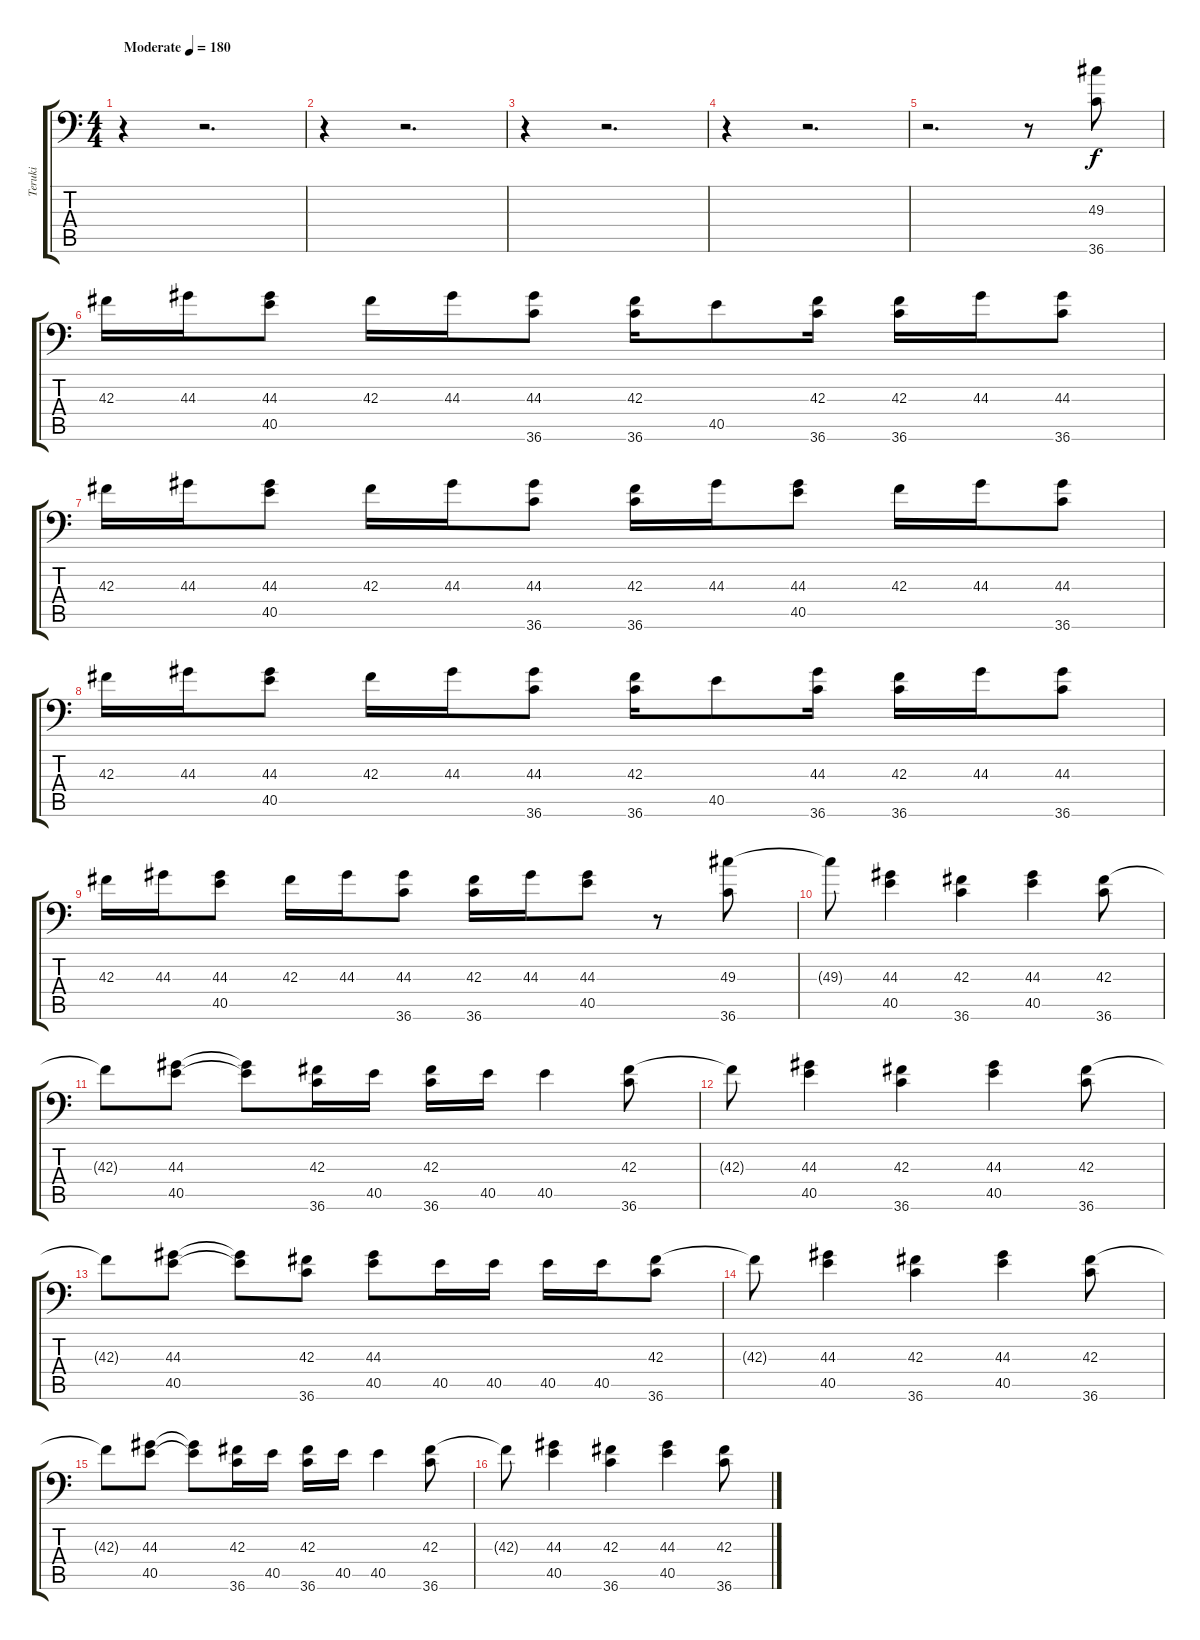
\track ("Teruki" "Teruki") {instrument acousticgrandpiano}
\staff {score tabs}
\tuning (C-1 C-1 C-1 C-1 C-1 C-1) {hide}
\ts (4 4)
\tempo (180 "Moderate")
\clef f4
\ks c
r.4{dy f instrument acousticgrandpiano} r.2{d} |
r.4 r.2{d} |
r.4 r.2{d} |
r.4 r.2{d} |
r.2{d} r.8 (49.3 36.6).8 |
42.3.16 44.3.16 (44.3 40.5).8 42.3.16 44.3.16 (44.3 36.6).8 (42.3 36.6).16 40.5.8 (42.3 36.6).16 (42.3 36.6).16 44.3.16 (44.3 36.6).8 |
42.3.16 44.3.16 (44.3 40.5).8 42.3.16 44.3.16 (44.3 36.6).8 (42.3 36.6).16 44.3.16 (44.3 40.5).8 42.3.16 44.3.16 (44.3 36.6).8 |
42.3.16 44.3.16 (44.3 40.5).8 42.3.16 44.3.16 (44.3 36.6).8 (42.3 36.6).16 40.5.8 (44.3 36.6).16 (42.3 36.6).16 44.3.16 (44.3 36.6).8 |
42.3.16 44.3.16 (44.3 40.5).8 42.3.16 44.3.16 (44.3 36.6).8 (42.3 36.6).16 44.3.16 (44.3 40.5).8 r.8 (49.3 36.6).8 |
49.3{t}.8 (44.3 40.5).4 (42.3 36.6).4 (44.3 40.5).4 (42.3 36.6).8 |
42.3{t}.8 (44.3 40.5).8 (44.3{t} 40.5{t}).8 (42.3 36.6).16 40.5.16 (42.3 36.6).16 40.5.16 40.5.4 (42.3 36.6).8 |
42.3{t}.8 (44.3 40.5).4 (42.3 36.6).4 (44.3 40.5).4 (42.3 36.6).8 |
42.3{t}.8 (44.3 40.5).8 (44.3{t} 40.5{t}).8 (42.3 36.6).8 (44.3 40.5).8 40.5.16 40.5.16 40.5.16 40.5.16 (42.3 36.6).8 |
42.3{t}.8 (44.3 40.5).4 (42.3 36.6).4 (44.3 40.5).4 (42.3 36.6).8 |
42.3{t}.8 (44.3 40.5).8 (44.3{t} 40.5{t}).8 (42.3 36.6).16 40.5.16 (42.3 36.6).16 40.5.16 40.5.4 (42.3 36.6).8 |
42.3{t}.8 (44.3 40.5).4 (42.3 36.6).4 (44.3 40.5).4 (42.3 36.6).8
